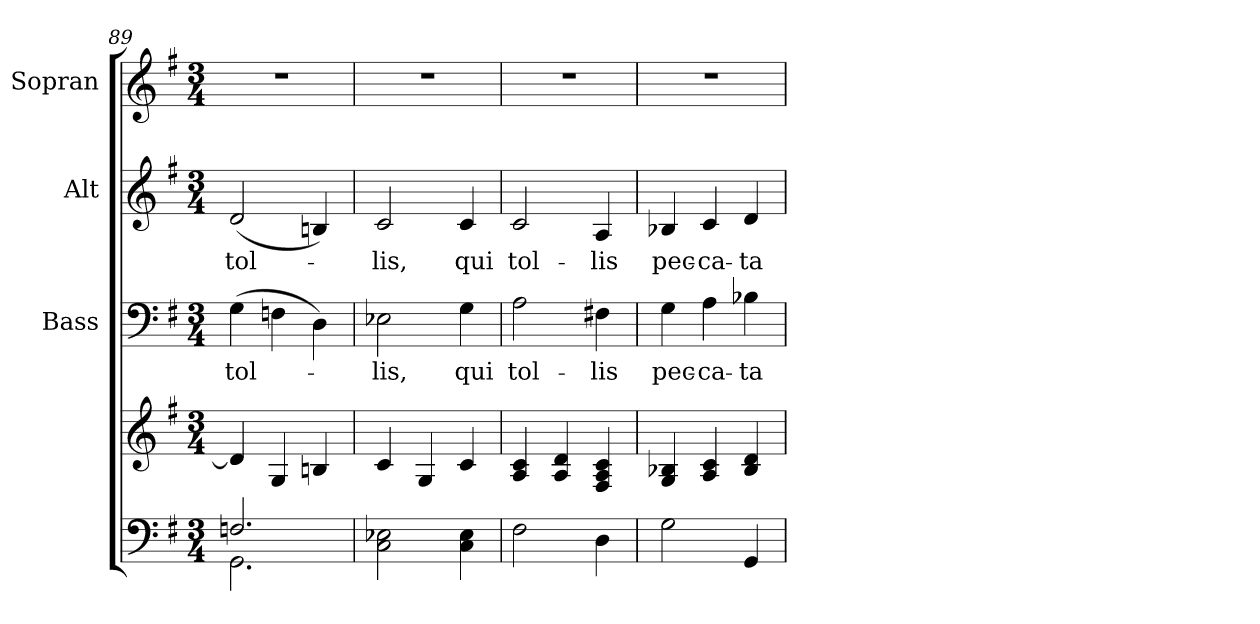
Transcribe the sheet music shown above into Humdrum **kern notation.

**kern	**kern	**kern	**text	**kern	**text	**kern
*part4	*part4	*part3	*part3	*part2	*part2	*part1
*staff5	*staff4	*staff3	*staff3	*staff2	*staff2	*staff1
*	*	*I"Bass	*	*I"Alt	*	*I"Sopran
*	*	*I'B.	*	*I'A.	*	*I'S.
*clefF4	*clefG2	*clefF4	*	*clefG2	*	*clefG2
*k[f#]	*k[f#]	*k[f#]	*	*k[f#]	*	*k[f#]
*G:	*G:	*G:	*	*G:	*	*G:
*M3/4	*M3/4	*M3/4	*	*M3/4	*	*M3/4
=89	=89	=89	=89	=89	=89	=89
*^	*	*	*	*	*	*
!	!	!	!	!LO:LY:b	!	!LO:LY:b	!
2.Fn/	2.GG\	4d/]	(>4G\	tol-	(<2d/	tol-	2.r
.	.	4G/	4Fn\	.	.	.	.
.	.	4Bn/	4D\)	.	4Bn/)	.	.
*v	*v	*	*	*	*	*	*
!!LO:LB:g=z
=90	=90	=90	=90	=90	=90	=90
!	!	!	!LO:LY:b	!	!LO:LY:b	!
2C\ 2E-X\	4c/	2E-X\	-lis,	2c/	-lis,	2.r
.	4G/	.	.	.	.	.
!	!	!	!LO:LY:b	!	!LO:LY:b	!
4C\ 4E-\	4c/	4G\	qui	4c/	qui	.
=91	=91	=91	=91	=91	=91	=91
!	!	!	!LO:LY:b	!	!LO:LY:b	!
2F#\	4A/ 4c/	2A\	tol-	2c/	tol-	2.r
.	4A/ 4d/	.	.	.	.	.
!	!	!	!LO:LY:b	!	!LO:LY:b	!
4D\	4F#/ 4A/ 4c/	4F#X\	-lis	4A/	-lis	.
=92	=92	=92	=92	=92	=92	=92
!	!	!	!LO:LY:b	!	!LO:LY:b	!
2G\	4G/ 4B-X/	4G\	pec-	4B-X/	pec-	2.r
!	!	!	!LO:LY:b	!	!LO:LY:b	!
.	4A/ 4c/	4A\	-ca-	4c/	-ca-	.
!	!	!	!LO:LY:b	!	!LO:LY:b	!
4GG/	4B-/ 4d/	4B-X\	-ta	4d/	-ta	.
=	=	=	=	=	=	=
*-	*-	*-	*-	*-	*-	*-
